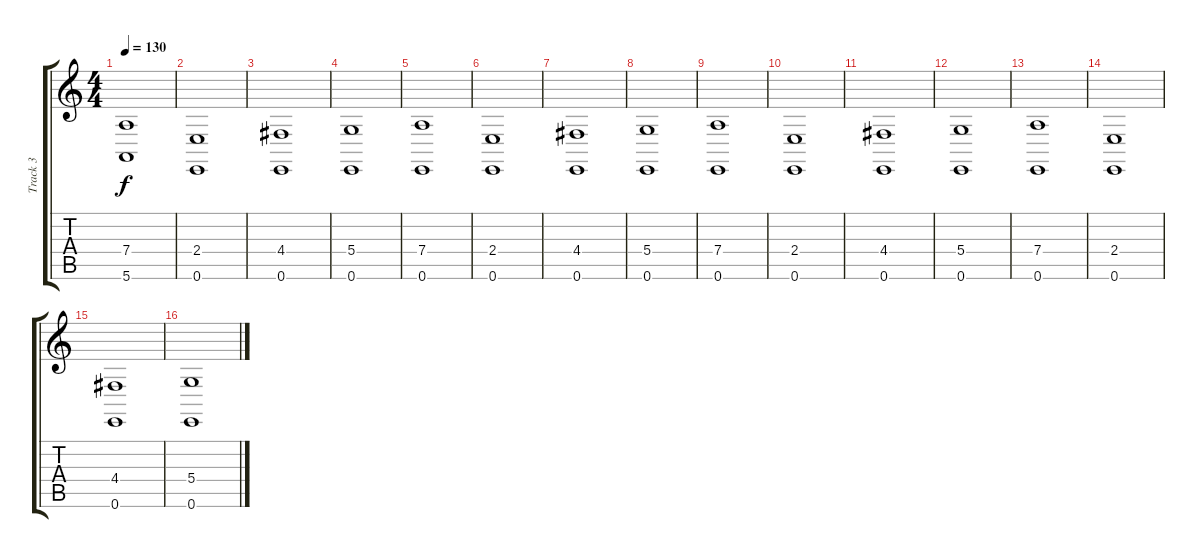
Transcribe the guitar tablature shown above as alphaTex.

\track ("Track 3" "Track 3") {instrument stringensemble1}
\staff {score tabs}
\tuning (E4 B3 G3 D3 A2 E2) {hide}
\ts (4 4)
\tempo 130
\clef g2
\ks c
(7.4{t} 5.6{t}).1{dy f} |
(2.4 0.6).1 |
(4.4 0.6).1 |
(5.4 0.6).1 |
(7.4 0.6).1 |
(2.4 0.6).1 |
(4.4 0.6).1 |
(5.4 0.6).1 |
(7.4 0.6).1 |
(2.4 0.6).1 |
(4.4 0.6).1 |
(5.4 0.6).1 |
(7.4 0.6).1 |
(2.4 0.6).1 |
(4.4 0.6).1 |
(5.4 0.6).1
